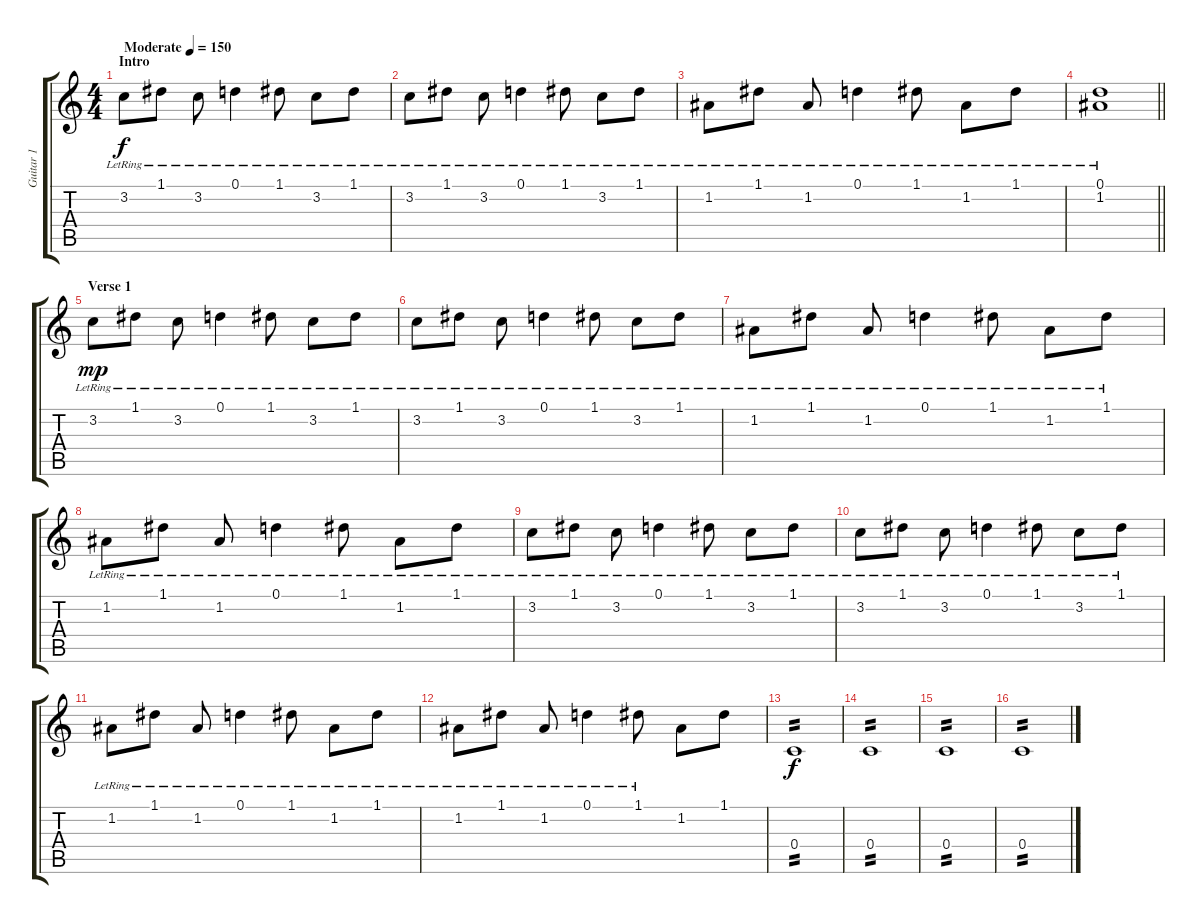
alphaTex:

\track ("Guitar 1" "Guitar 1") {instrument distortionguitar}
\staff {score tabs}
\tuning (D4 A3 F3 C3 G2 C2) {hide}
\ts (4 4)
\section ("" "Intro")
\tempo (150 "Moderate")
\clef g2
\ks c
3.2{lr}.8{dy f instrument distortionguitar} 1.1{lr}.8 3.2{lr}.8 0.1{lr}.4 1.1{lr}.8 3.2{lr}.8 1.1{lr}.8 |
3.2{lr}.8 1.1{lr}.8 3.2{lr}.8 0.1{lr}.4 1.1{lr}.8 3.2{lr}.8 1.1{lr}.8 |
1.2{lr}.8 1.1{lr}.8 1.2{lr}.8 0.1{lr}.4 1.1{lr}.8 1.2{lr}.8 1.1{lr}.8 |
\barLineRight lightlight
(0.1{lr} 1.2{lr}).1 |
\section ("" "Verse 1")
3.2{lr}.8{dy mp} 1.1{lr}.8 3.2{lr}.8 0.1{lr}.4 1.1{lr}.8 3.2{lr}.8 1.1{lr}.8 |
3.2{lr}.8 1.1{lr}.8 3.2{lr}.8 0.1{lr}.4 1.1{lr}.8 3.2{lr}.8 1.1{lr}.8 |
1.2{lr}.8 1.1{lr}.8 1.2{lr}.8 0.1{lr}.4 1.1{lr}.8 1.2{lr}.8 1.1{lr}.8 |
1.2{lr}.8 1.1{lr}.8 1.2{lr}.8 0.1{lr}.4 1.1{lr}.8 1.2{lr}.8 1.1{lr}.8 |
3.2{lr}.8 1.1{lr}.8 3.2{lr}.8 0.1{lr}.4 1.1{lr}.8 3.2{lr}.8 1.1{lr}.8 |
3.2{lr}.8 1.1{lr}.8 3.2{lr}.8 0.1{lr}.4 1.1{lr}.8 3.2{lr}.8 1.1{lr}.8 |
1.2{lr}.8 1.1{lr}.8 1.2{lr}.8 0.1{lr}.4 1.1{lr}.8 1.2{lr}.8 1.1{lr}.8 |
1.2{lr}.8 1.1{lr}.8 1.2{lr}.8 0.1{lr}.4 1.1{lr}.8 1.2.8 1.1.8 |
0.4.1{tp 2 dy f} |
0.4.1{tp 2} |
0.4.1{tp 2} |
0.4.1{tp 2}
